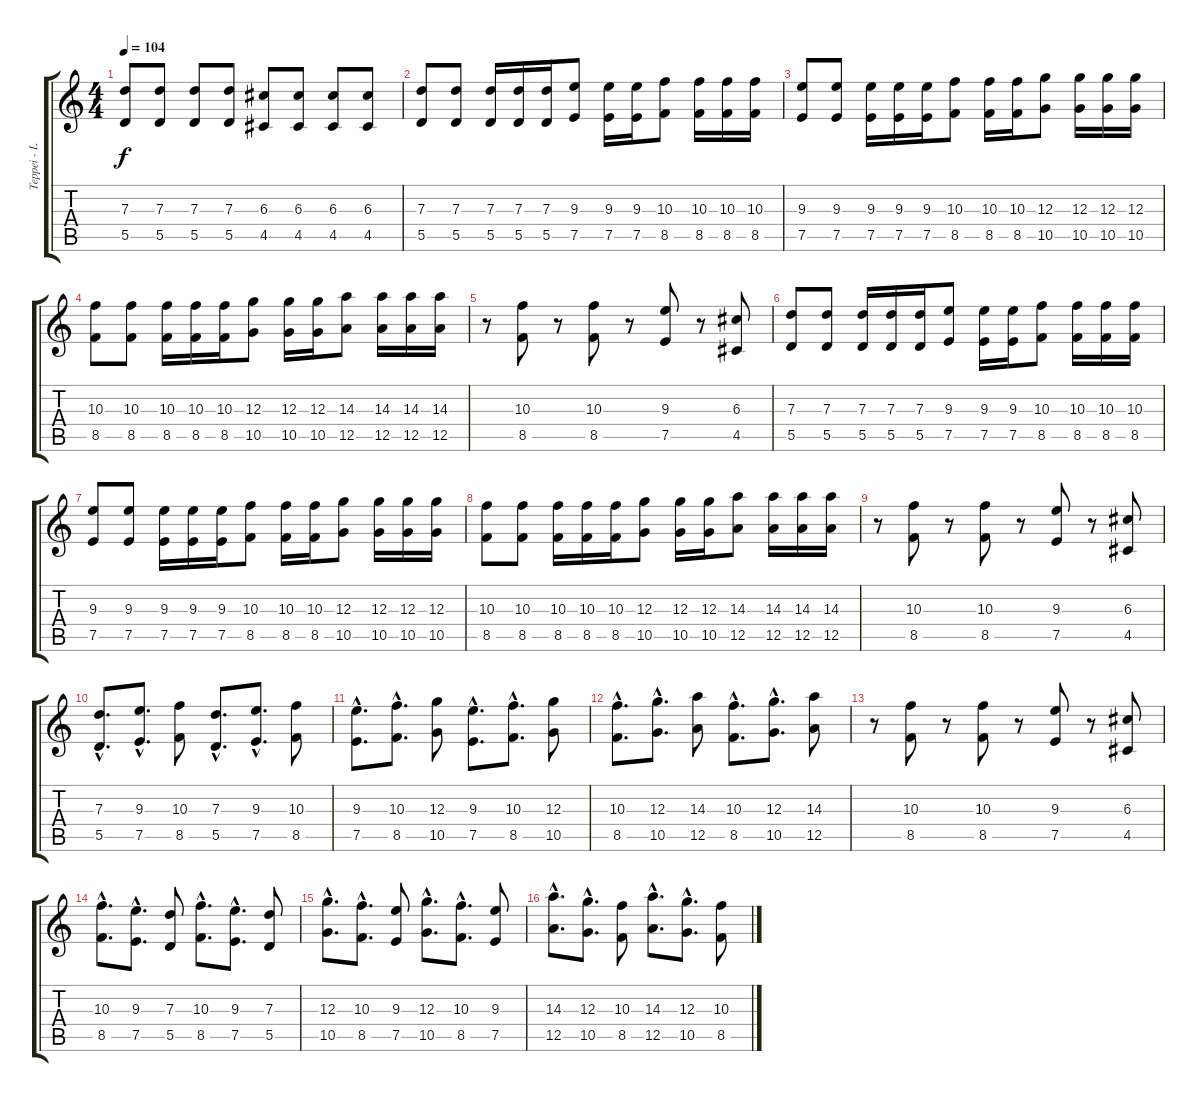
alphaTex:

\track ("Teppei - Lead Guitar" "Teppei - L") {instrument distortionguitar}
\staff {score tabs}
\tuning (E4 B3 G3 D3 A2 E2) {hide}
\ts (4 4)
\tempo 104
\clef g2
\ks c
(7.3 5.5).8{dy f} (7.3 5.5).8 (7.3 5.5).8 (7.3 5.5).8 (6.3 4.5).8 (6.3 4.5).8 (6.3 4.5).8 (6.3 4.5).8 |
(7.3 5.5).8 (7.3 5.5).8 (7.3 5.5).16 (7.3 5.5).16 (7.3 5.5).16 (9.3 7.5).8 (9.3 7.5).16 (9.3 7.5).16 (10.3 8.5).8 (10.3 8.5).16 (10.3 8.5).16 (10.3 8.5).16 |
(9.3 7.5).8 (9.3 7.5).8 (9.3 7.5).16 (9.3 7.5).16 (9.3 7.5).16 (10.3 8.5).8 (10.3 8.5).16 (10.3 8.5).16 (12.3 10.5).8 (12.3 10.5).16 (12.3 10.5).16 (12.3 10.5).16 |
(10.3 8.5).8 (10.3 8.5).8 (10.3 8.5).16 (10.3 8.5).16 (10.3 8.5).16 (12.3 10.5).8 (12.3 10.5).16 (12.3 10.5).16 (14.3 12.5).8 (14.3 12.5).16 (14.3 12.5).16 (14.3 12.5).16 |
r.8 (10.3 8.5).8 r.8 (10.3 8.5).8 r.8 (9.3 7.5).8 r.8 (6.3 4.5).8 |
(7.3 5.5).8 (7.3 5.5).8 (7.3 5.5).16 (7.3 5.5).16 (7.3 5.5).16 (9.3 7.5).8 (9.3 7.5).16 (9.3 7.5).16 (10.3 8.5).8 (10.3 8.5).16 (10.3 8.5).16 (10.3 8.5).16 |
(9.3 7.5).8 (9.3 7.5).8 (9.3 7.5).16 (9.3 7.5).16 (9.3 7.5).16 (10.3 8.5).8 (10.3 8.5).16 (10.3 8.5).16 (12.3 10.5).8 (12.3 10.5).16 (12.3 10.5).16 (12.3 10.5).16 |
(10.3 8.5).8 (10.3 8.5).8 (10.3 8.5).16 (10.3 8.5).16 (10.3 8.5).16 (12.3 10.5).8 (12.3 10.5).16 (12.3 10.5).16 (14.3 12.5).8 (14.3 12.5).16 (14.3 12.5).16 (14.3 12.5).16 |
r.8 (10.3 8.5).8 r.8 (10.3 8.5).8 r.8 (9.3 7.5).8 r.8 (6.3 4.5).8 |
(7.3{hac} 5.5{hac}).8{d} (9.3{hac} 7.5{hac}).8{d} (10.3 8.5).8 (7.3{hac} 5.5{hac}).8{d} (9.3{hac} 7.5{hac}).8{d} (10.3 8.5).8 |
(9.3{hac} 7.5{hac}).8{d} (10.3{hac} 8.5{hac}).8{d} (12.3 10.5).8 (9.3{hac} 7.5{hac}).8{d} (10.3{hac} 8.5{hac}).8{d} (12.3 10.5).8 |
(10.3{hac} 8.5{hac}).8{d} (12.3{hac} 10.5{hac}).8{d} (14.3 12.5).8 (10.3{hac} 8.5{hac}).8{d} (12.3{hac} 10.5{hac}).8{d} (14.3 12.5).8 |
r.8 (10.3 8.5).8 r.8 (10.3 8.5).8 r.8 (9.3 7.5).8 r.8 (6.3 4.5).8 |
(10.3{hac} 8.5{hac}).8{d} (9.3{hac} 7.5{hac}).8{d} (7.3 5.5).8 (10.3{hac} 8.5{hac}).8{d} (9.3{hac} 7.5{hac}).8{d} (7.3 5.5).8 |
(12.3{hac} 10.5{hac}).8{d} (10.3{hac} 8.5{hac}).8{d} (9.3 7.5).8 (12.3{hac} 10.5{hac}).8{d} (10.3{hac} 8.5{hac}).8{d} (9.3 7.5).8 |
(14.3{hac} 12.5{hac}).8{d} (12.3{hac} 10.5{hac}).8{d} (10.3 8.5).8 (14.3{hac} 12.5{hac}).8{d} (12.3{hac} 10.5{hac}).8{d} (10.3 8.5).8
